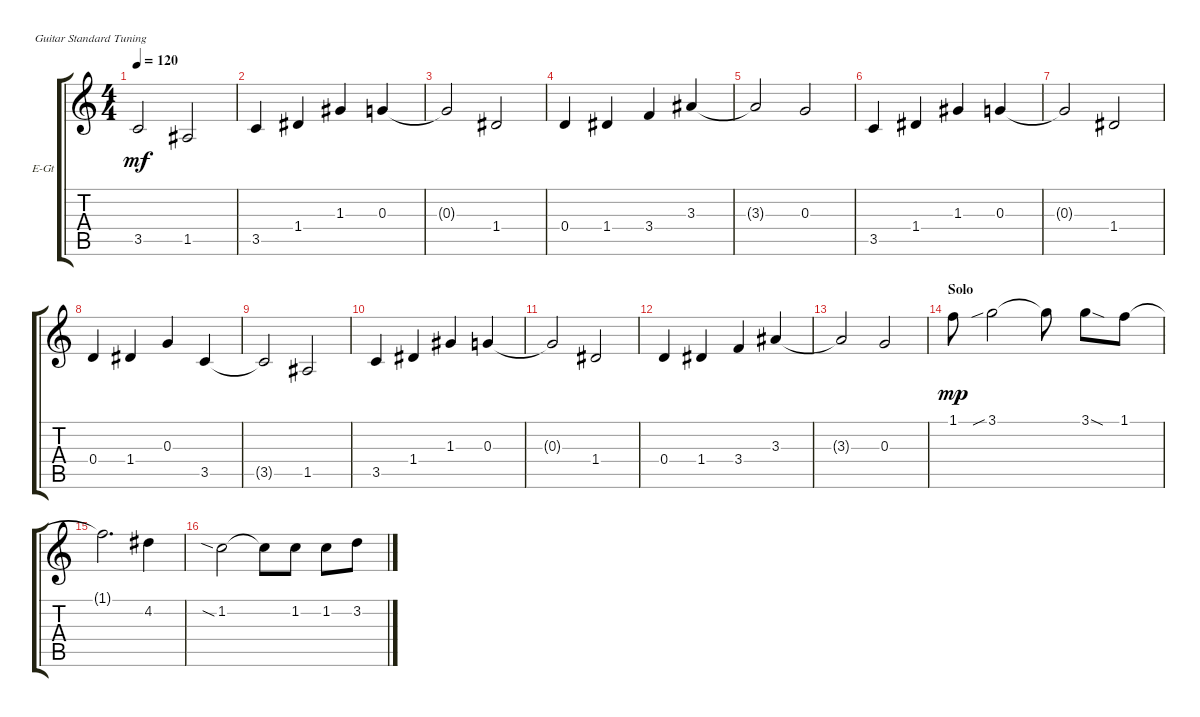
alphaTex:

\bracketExtendMode groupsimilarinstruments
\firstSystemTrackNameOrientation horizontal
\otherSystemsTrackNameOrientation horizontal
\track ("Electric Guitar 1" "E-Gt") {instrument distortionguitar}
\staff {score tabs}
\tuning (E4 B3 G3 D3 A2 E2)
\ts (4 4)
\tempo 120
\clef g2
\ks c
3.5{t}.2{dy mf} 1.5.2 |
3.5.4 1.4.4 1.3.4 0.3.4 |
0.3{t}.2 1.4.2 |
0.4.4 1.4.4 3.4.4 3.3.4 |
3.3{t}.2 0.3.2 |
3.5.4 1.4.4 1.3.4 0.3.4 |
0.3{t}.2 1.4.2 |
0.4.4 1.4.4 0.3.4 3.5.4 |
3.5{t}.2 1.5.2 |
3.5.4 1.4.4 1.3.4 0.3.4 |
0.3{t}.2 1.4.2 |
0.4.4 1.4.4 3.4.4 3.3.4 |
3.3{t}.2 0.3.2 |
\section ("" "Solo")
1.1.8{dy mp} 3.1{sib}.2 3.1{t}.8 3.1{sod}.8 1.1.8 |
1.1{t}.2{d} 4.2.4 |
1.2{sia}.2 1.2{t}.8 1.2.8 1.2.8 3.2.8
